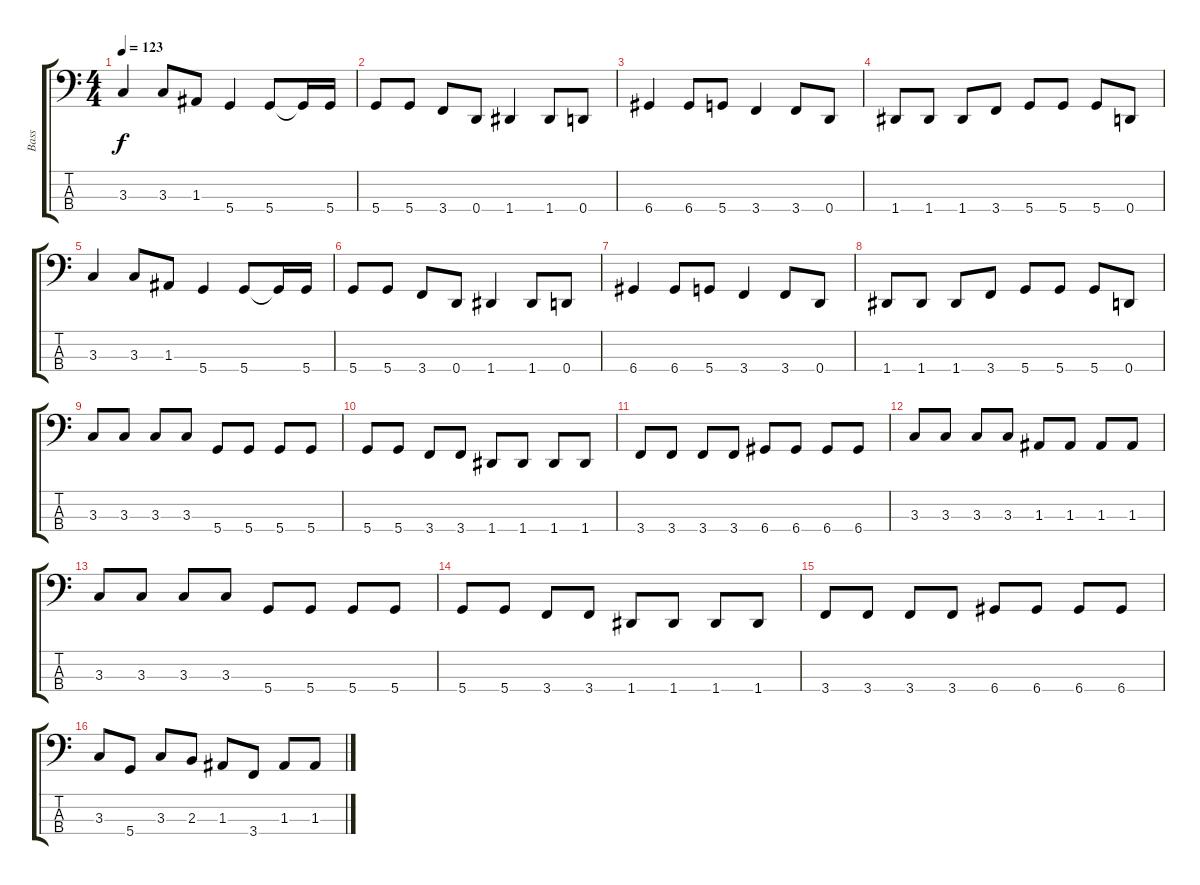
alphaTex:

\track ("Bass" "Bass") {instrument electricbassfinger}
\staff {score tabs}
\tuning (G2 D2 A1 D1) {hide}
\ts (4 4)
\tempo 123
\clef f4
\ks c
3.3.4{dy f} 3.3.8 1.3.8 5.4.4 5.4.8 5.4{t}.16 5.4.16 |
5.4.8 5.4.8 3.4.8 0.4.8 1.4.4 1.4.8 0.4.8 |
6.4.4 6.4.8 5.4.8 3.4.4 3.4.8 0.4.8 |
1.4.8 1.4.8 1.4.8 3.4.8 5.4.8 5.4.8 5.4.8 0.4.8 |
3.3.4 3.3.8 1.3.8 5.4.4 5.4.8 5.4{t}.16 5.4.16 |
5.4.8 5.4.8 3.4.8 0.4.8 1.4.4 1.4.8 0.4.8 |
6.4.4 6.4.8 5.4.8 3.4.4 3.4.8 0.4.8 |
1.4.8 1.4.8 1.4.8 3.4.8 5.4.8 5.4.8 5.4.8 0.4.8 |
3.3.8 3.3.8 3.3.8 3.3.8 5.4.8 5.4.8 5.4.8 5.4.8 |
5.4.8 5.4.8 3.4.8 3.4.8 1.4.8 1.4.8 1.4.8 1.4.8 |
3.4.8 3.4.8 3.4.8 3.4.8 6.4.8 6.4.8 6.4.8 6.4.8 |
3.3.8 3.3.8 3.3.8 3.3.8 1.3.8 1.3.8 1.3.8 1.3.8 |
3.3.8 3.3.8 3.3.8 3.3.8 5.4.8 5.4.8 5.4.8 5.4.8 |
5.4.8 5.4.8 3.4.8 3.4.8 1.4.8 1.4.8 1.4.8 1.4.8 |
3.4.8 3.4.8 3.4.8 3.4.8 6.4.8 6.4.8 6.4.8 6.4.8 |
3.3.8 5.4.8 3.3.8 2.3.8 1.3.8 3.4.8 1.3.8 1.3.8
